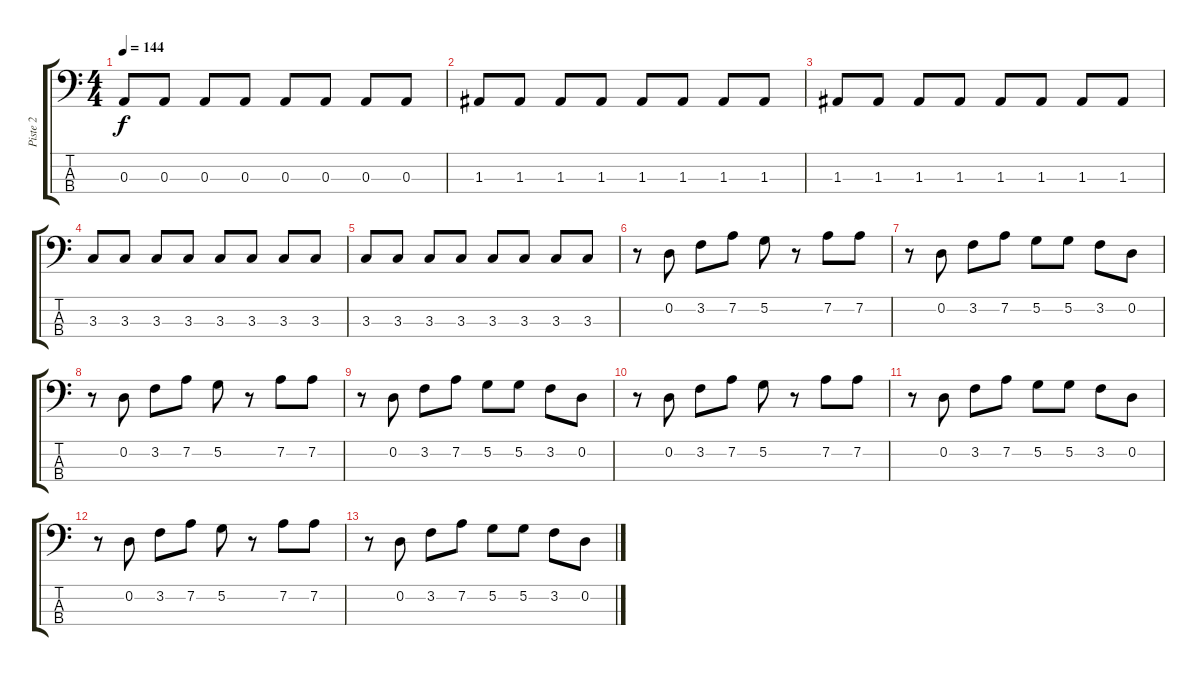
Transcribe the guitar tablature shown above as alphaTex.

\track ("Piste 2" "Piste 2") {instrument electricbasspick}
\staff {score tabs}
\tuning (G2 D2 A1 E1) {hide}
\ts (4 4)
\tempo 144
\clef f4
\ks c
0.3.8{dy f} 0.3.8 0.3.8 0.3.8 0.3.8 0.3.8 0.3.8 0.3.8 |
1.3.8 1.3.8 1.3.8 1.3.8 1.3.8 1.3.8 1.3.8 1.3.8 |
1.3.8 1.3.8 1.3.8 1.3.8 1.3.8 1.3.8 1.3.8 1.3.8 |
3.3.8 3.3.8 3.3.8 3.3.8 3.3.8 3.3.8 3.3.8 3.3.8 |
3.3.8 3.3.8 3.3.8 3.3.8 3.3.8 3.3.8 3.3.8 3.3.8 |
r.8 0.2.8 3.2.8 7.2.8 5.2.8 r.8 7.2.8 7.2.8 |
r.8 0.2.8 3.2.8 7.2.8 5.2.8 5.2.8 3.2.8 0.2.8 |
r.8 0.2.8 3.2.8 7.2.8 5.2.8 r.8 7.2.8 7.2.8 |
r.8 0.2.8 3.2.8 7.2.8 5.2.8 5.2.8 3.2.8 0.2.8 |
r.8 0.2.8 3.2.8 7.2.8 5.2.8 r.8 7.2.8 7.2.8 |
r.8 0.2.8 3.2.8 7.2.8 5.2.8 5.2.8 3.2.8 0.2.8 |
r.8 0.2.8 3.2.8 7.2.8 5.2.8 r.8 7.2.8 7.2.8 |
r.8 0.2.8 3.2.8 7.2.8 5.2.8 5.2.8 3.2.8 0.2.8
